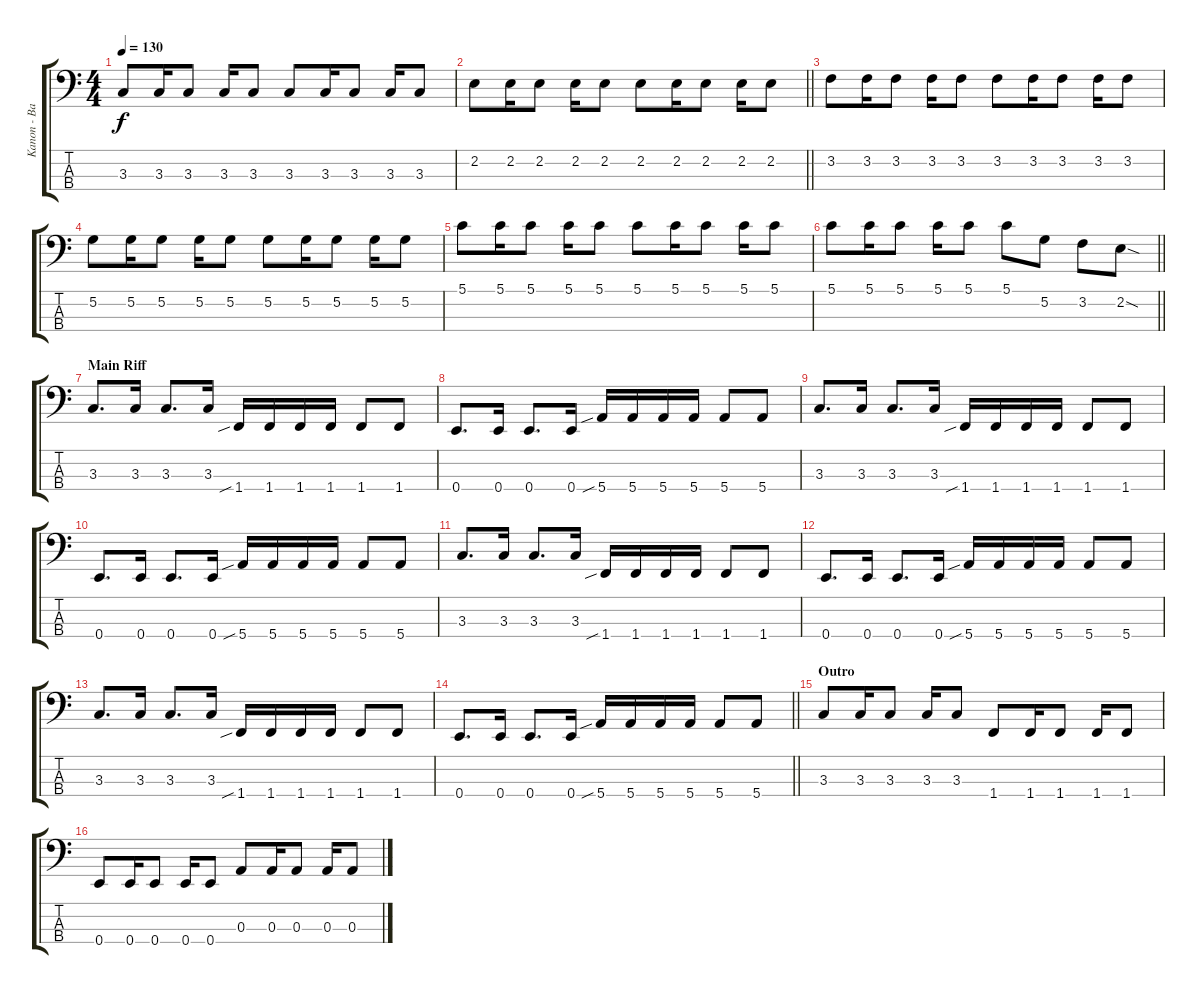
\track ("Kanon - Bass" "Kanon - Ba") {instrument electricbassfinger}
\staff {score tabs}
\tuning (G2 D2 A1 E1) {hide}
\ts (4 4)
\tempo 130
\clef f4
\ks c
3.3.8{dy f} 3.3.16 3.3.8 3.3.16 3.3.8 3.3.8 3.3.16 3.3.8 3.3.16 3.3.8 |
\barLineRight lightlight
2.2.8 2.2.16 2.2.8 2.2.16 2.2.8 2.2.8 2.2.16 2.2.8 2.2.16 2.2.8 |
3.2.8 3.2.16 3.2.8 3.2.16 3.2.8 3.2.8 3.2.16 3.2.8 3.2.16 3.2.8 |
5.2.8 5.2.16 5.2.8 5.2.16 5.2.8 5.2.8 5.2.16 5.2.8 5.2.16 5.2.8 |
5.1.8 5.1.16 5.1.8 5.1.16 5.1.8 5.1.8 5.1.16 5.1.8 5.1.16 5.1.8 |
\barLineRight lightlight
5.1.8 5.1.16 5.1.8 5.1.16 5.1.8 5.1.8 5.2.8 3.2.8 2.2{sod}.8 |
\section ("" "Main Riff")
3.3.8{d} 3.3.16 3.3.8{d} 3.3.16 1.4{sib}.16 1.4.16 1.4.16 1.4.16 1.4.8 1.4.8 |
0.4.8{d} 0.4.16 0.4.8{d} 0.4.16 5.4{sib}.16 5.4.16 5.4.16 5.4.16 5.4.8 5.4.8 |
3.3.8{d} 3.3.16 3.3.8{d} 3.3.16 1.4{sib}.16 1.4.16 1.4.16 1.4.16 1.4.8 1.4.8 |
0.4.8{d} 0.4.16 0.4.8{d} 0.4.16 5.4{sib}.16 5.4.16 5.4.16 5.4.16 5.4.8 5.4.8 |
3.3.8{d} 3.3.16 3.3.8{d} 3.3.16 1.4{sib}.16 1.4.16 1.4.16 1.4.16 1.4.8 1.4.8 |
0.4.8{d} 0.4.16 0.4.8{d} 0.4.16 5.4{sib}.16 5.4.16 5.4.16 5.4.16 5.4.8 5.4.8 |
3.3.8{d} 3.3.16 3.3.8{d} 3.3.16 1.4{sib}.16 1.4.16 1.4.16 1.4.16 1.4.8 1.4.8 |
\barLineRight lightlight
0.4.8{d} 0.4.16 0.4.8{d} 0.4.16 5.4{sib}.16 5.4.16 5.4.16 5.4.16 5.4.8 5.4.8 |
\section ("" "Outro")
3.3.8 3.3.16 3.3.8 3.3.16 3.3.8 1.4.8 1.4.16 1.4.8 1.4.16 1.4.8 |
0.4.8 0.4.16 0.4.8 0.4.16 0.4.8 0.3.8 0.3.16 0.3.8 0.3.16 0.3.8
